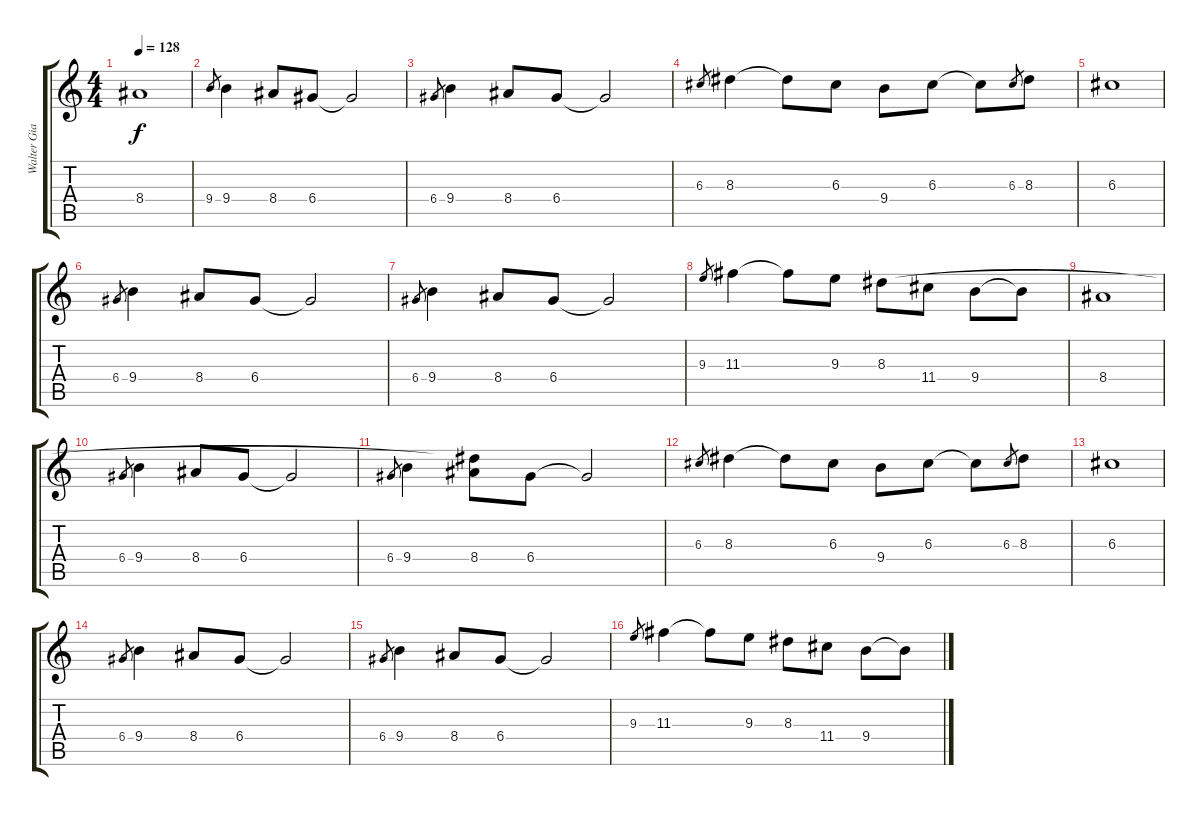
\track ("Walter Giardino (solos)" "Walter Gia") {instrument distortionguitar}
\staff {score tabs}
\tuning (E4 B3 G3 D3 A2 E2) {hide}
\ts (4 4)
\tempo 128
\clef g2
\ks c
8.4.1{dy f} |
9.4.8{gr} 9.4.4 8.4.8 6.4.8 6.4{t}.2 |
6.4.8{gr} 9.4.4 8.4.8 6.4.8 6.4{t}.2 |
6.3.8{gr} 8.3.4 8.3{t}.8 6.3.8 9.4.8 6.3.8 6.3{t}.8 6.3.8{gr} 8.3.8 |
6.3.1 |
6.4.8{gr} 9.4.4 8.4.8 6.4.8 6.4{t}.2 |
6.4.8{gr} 9.4.4 8.4.8 6.4.8 6.4{t}.2 |
9.3.8{gr} 11.3.4 11.3{t}.8 9.3.8 8.3.8 11.4.8 9.4.8 9.4{t}.8 |
8.4.1 |
6.4.8{gr} 9.4.4 8.4.8 6.4.8 6.4{t}.2 |
6.4.8{gr} 9.4.4 (8.3{t} 8.4).8 6.4.8 6.4{t}.2 |
6.3.8{gr} 8.3.4 8.3{t}.8 6.3.8 9.4.8 6.3.8 6.3{t}.8 6.3.8{gr} 8.3.8 |
6.3.1 |
6.4.8{gr} 9.4.4 8.4.8 6.4.8 6.4{t}.2 |
6.4.8{gr} 9.4.4 8.4.8 6.4.8 6.4{t}.2 |
9.3.8{gr} 11.3.4 11.3{t}.8 9.3.8 8.3.8 11.4.8 9.4.8 9.4{t}.8
